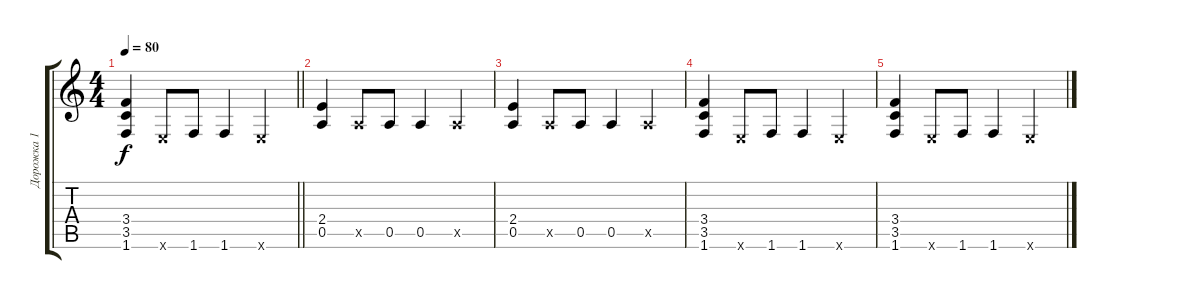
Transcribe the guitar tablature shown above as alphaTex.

\track ("Дорожка 1" "Дорожка 1") {instrument acousticguitarsteel}
\staff {score tabs}
\tuning (E4 B3 G3 D3 A2 E2) {hide}
\ts (4 4)
\tempo 80
\clef g2
\barLineRight lightlight
\ks c
(3.4 3.5 1.6).4{dy f} 0.6{x}.8 1.6.8 1.6.4 0.6{x}.4 |
(2.4 0.5).4 0.5{x}.8 0.5.8 0.5.4 0.5{x}.4 |
(2.4 0.5).4 0.5{x}.8 0.5.8 0.5.4 0.5{x}.4 |
(3.4 3.5 1.6).4 0.6{x}.8 1.6.8 1.6.4 0.6{x}.4 |
(3.4 3.5 1.6).4 0.6{x}.8 1.6.8 1.6.4 0.6{x}.4
